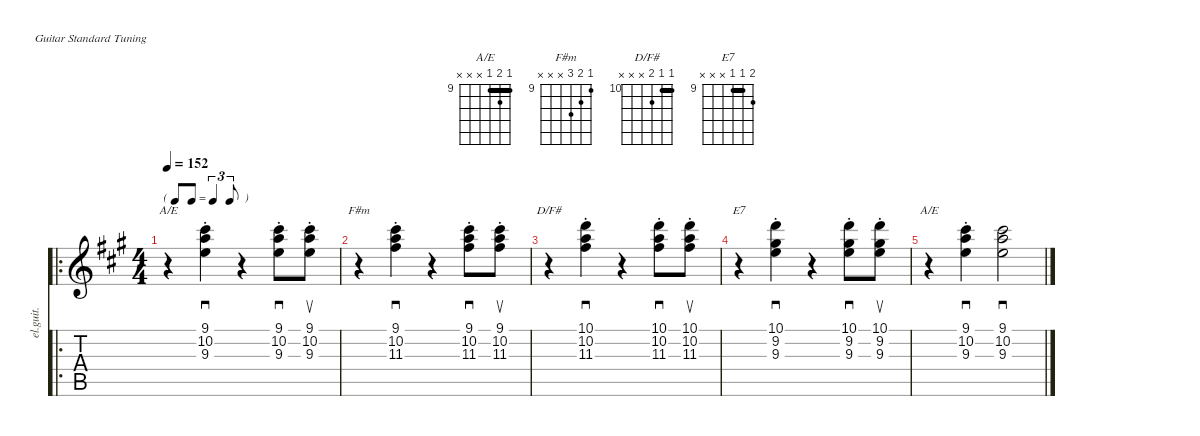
\defaultSystemsLayout 4
\hideDynamics
\bracketExtendMode nobrackets
\track ("Clean Guitar" "el.guit.") {defaultSystemsLayout 5 instrument electricguitarclean}
\staff {score tabs}
\tuning (E4 B3 G3 D3 A2 E2)
\chord ("A/E" 9 10 9 x x x) {firstfret 9 showfingering false barre 9}
\chord ("F#m" 9 10 11 x x x) {firstfret 9 showfingering false}
\chord ("D/F#" 10 10 11 x x x) {firstfret 10 showfingering false barre 10}
\chord ("E7" 10 9 9 x x x) {firstfret 9 showfingering false barre 9}
\ro
\ts (4 4)
\beaming (8 2 2 2 2)
\tf triplet8th
\tempo 152
\clef g2
\scale
0.411684
\ks a
r.4{ch "A/E" dy mf instrument electricguitarclean beam Down} (9.3{acc forcenatural} 10.2{acc forcenatural} 9.1{st acc #}).4{sd beam Down} r.4{beam Down} (9.3{acc forcenatural} 10.2{acc forcenatural} 9.1{st acc #}).8{sd beam Down} (9.3{acc forcenatural} 10.2{acc forcenatural} 9.1{st acc #}).8{su beam Down} |
\scale
0.310783 r.4{ch "F#m" beam Down} (11.3{acc #} 10.2{acc forcenatural} 9.1{st acc #}).4{sd beam Down} r.4{beam Down} (11.3{acc #} 10.2{acc forcenatural} 9.1{st acc #}).8{sd beam Down} (11.3{acc #} 10.2{acc forcenatural} 9.1{st acc #}).8{su beam Down} |
r.4{ch "D/F#" beam Down} (11.3{acc #} 10.2{acc forcenatural} 10.1{st acc forcenatural}).4{sd beam Down} r.4{beam Down} (11.3{acc #} 10.2{acc forcenatural} 10.1{st acc forcenatural}).8{sd beam Down} (11.3{acc #} 10.2{acc forcenatural} 10.1{st acc forcenatural}).8{su beam Down} |
r.4{ch "E7" beam Down} (9.3{acc forcenatural} 9.2{acc #} 10.1{st acc forcenatural}).4{sd beam Down} r.4{beam Down} (9.3{acc forcenatural} 9.2{acc #} 10.1{st acc forcenatural}).8{sd beam Down} (9.3{acc forcenatural} 9.2{acc #} 10.1{st acc forcenatural}).8{su beam Down} |
r.4{ch "A/E" beam Down} (9.3{acc forcenatural} 10.2{acc forcenatural} 9.1{st acc #}).4{sd beam Down} (9.3{acc forcenatural} 10.2{acc forcenatural} 9.1{acc #}).2{sd beam Down}
